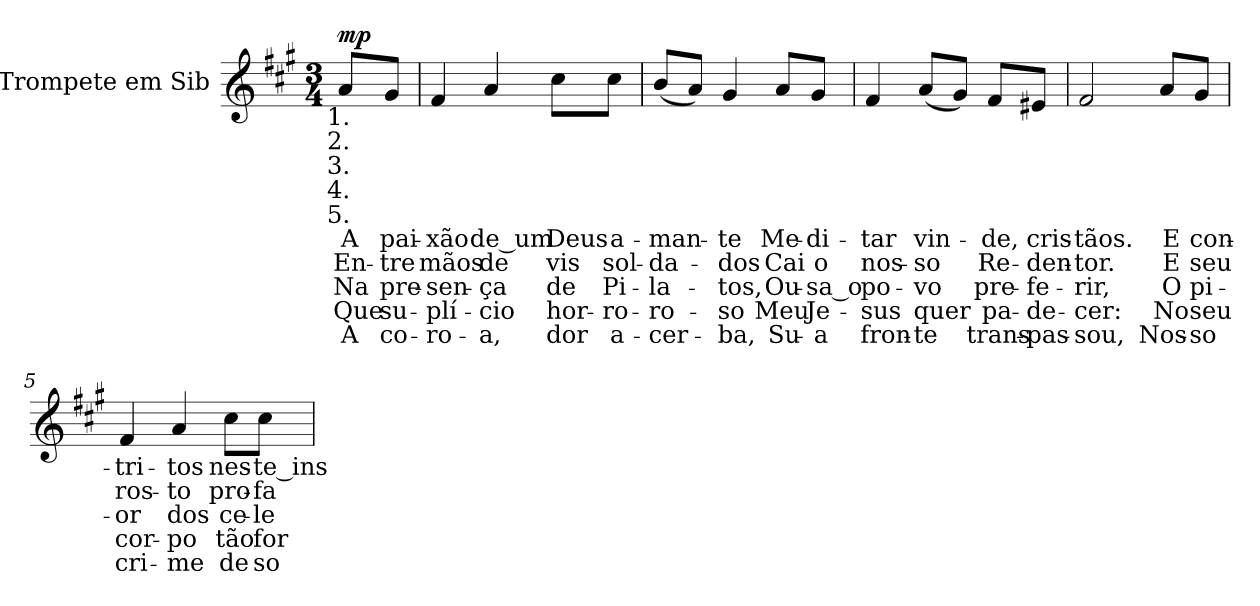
**kern	**text	**text	**text	**text	**text	**dynam
*part1	*part1	*part1	*part1	*part1	*part1	*part1
*staff1	*staff1	*staff1	*staff1	*staff1	*staff1	*staff1
*I"Trompete em Sib	*	*	*	*	*	*
*I'Tpte.	*	*	*	*	*	*
!!LO:PB:g=z
*clefG2	*	*	*	*	*	*
*ITrd1c2	*	*	*	*	*	*
*k[f#]	*	*	*	*	*	*
*e:	*	*	*	*	*	*
*M3/4	*	*	*	*	*	*
*MM52	*	*	*	*	*	*
=	=	=	=	=	=	=
!LO:TX:b:cj:t=1.	!	!	!	!	!	!
!LO:TX:b:cj:t=2.	!	!	!	!	!	!
!LO:TX:b:cj:t=3.	!	!	!	!	!	!
!LO:TX:b:cj:t=4.	!	!	!	!	!	!
!LO:TX:b:cj:t=5.	!	!	!	!	!	!
!	!LO:LY:b:color=#000000	!LO:LY:b:color=#000000	!LO:LY:b:color=#000000	!LO:LY:b:color=#000000	!LO:LY:b:color=#000000	!
8gi/L	A	En-	Na	Que	A	mp
!	!LO:LY:b:color=#000000	!LO:LY:b:color=#000000	!LO:LY:b:color=#000000	!LO:LY:b:color=#000000	!LO:LY:b:color=#000000	!
8f#i/J	pai-	-tre	pre-	su-	co-	.
=1	=1	=1	=1	=1	=1	=1
!	!LO:LY:b:color=#000000	!LO:LY:b:color=#000000	!LO:LY:b:color=#000000	!LO:LY:b:color=#000000	!LO:LY:b:color=#000000	!
4ei/	-xão	mãos	-sen-	-plí-	-ro-	.
!	!LO:LY:b:color=#000000	!LO:LY:b:color=#000000	!LO:LY:b:color=#000000	!LO:LY:b:color=#000000	!LO:LY:b:color=#000000	!
4gi/	de_um	de	-ça	-cio	-a,	.
!	!LO:LY:b:color=#000000	!LO:LY:b:color=#000000	!LO:LY:b:color=#000000	!LO:LY:b:color=#000000	!LO:LY:b:color=#000000	!
8bi\L	Deus	vis	de	hor-	dor	.
!	!LO:LY:b:color=#000000	!LO:LY:b:color=#000000	!LO:LY:b:color=#000000	!LO:LY:b:color=#000000	!LO:LY:b:color=#000000	!
8bi\J	a-	sol-	Pi-	-ro-	a-	.
=2	=2	=2	=2	=2	=2	=2
!	!LO:LY:b:color=#000000	!LO:LY:b:color=#000000	!LO:LY:b:color=#000000	!LO:LY:b:color=#000000	!LO:LY:b:color=#000000	!
(8ai/L	-man-	-da-	-la-	-ro-	-cer-	.
8gi/J)	.	.	.	.	.	.
!	!LO:LY:b:color=#000000	!LO:LY:b:color=#000000	!LO:LY:b:color=#000000	!LO:LY:b:color=#000000	!LO:LY:b:color=#000000	!
4f#i/	-te	-dos	-tos,	-so	-ba,	.
!	!LO:LY:b:color=#000000	!LO:LY:b:color=#000000	!LO:LY:b:color=#000000	!LO:LY:b:color=#000000	!LO:LY:b:color=#000000	!
8gi/L	Me-	Cai	Ou-	Meu	Su-	.
!	!LO:LY:b:color=#000000	!LO:LY:b:color=#000000	!LO:LY:b:color=#000000	!LO:LY:b:color=#000000	!LO:LY:b:color=#000000	!
8f#i/J	-di-	o	-sa_o	Je-	-a	.
=3	=3	=3	=3	=3	=3	=3
!	!LO:LY:b:color=#000000	!LO:LY:b:color=#000000	!LO:LY:b:color=#000000	!LO:LY:b:color=#000000	!LO:LY:b:color=#000000	!
4ei/	-tar	nos-	po-	-sus	fron-	.
!	!LO:LY:b:color=#000000	!LO:LY:b:color=#000000	!LO:LY:b:color=#000000	!LO:LY:b:color=#000000	!LO:LY:b:color=#000000	!
(8gi/L	vin-	-so	-vo	quer	-te	.
8f#i/J)	.	.	.	.	.	.
!	!LO:LY:b:color=#000000	!LO:LY:b:color=#000000	!LO:LY:b:color=#000000	!LO:LY:b:color=#000000	!LO:LY:b:color=#000000	!
8ei/L	-de,	Re-	pre-	pa-	trans-	.
!	!LO:LY:b:color=#000000	!LO:LY:b:color=#000000	!LO:LY:b:color=#000000	!LO:LY:b:color=#000000	!LO:LY:b:color=#000000	!
8d#Xi/J	cris-	-den-	-fe-	-de-	-pas-	.
=4	=4	=4	=4	=4	=4	=4
!	!LO:LY:b:color=#000000	!LO:LY:b:color=#000000	!LO:LY:b:color=#000000	!LO:LY:b:color=#000000	!LO:LY:b:color=#000000	!
2ei/	-tãos.	-tor.	-rir,	-cer:	-sou,	.
!	!LO:LY:b:color=#000000	!LO:LY:b:color=#000000	!LO:LY:b:color=#000000	!LO:LY:b:color=#000000	!LO:LY:b:color=#000000	!
8gi/L	E	E	O	No	Nos-	.
!	!LO:LY:b:color=#000000	!LO:LY:b:color=#000000	!LO:LY:b:color=#000000	!LO:LY:b:color=#000000	!LO:LY:b:color=#000000	!
8f#i/J	con-	seu	pi-	seu	-so	.
!!LO:LB:g=z
=5	=5	=5	=5	=5	=5	=5
!	!LO:LY:b:color=#000000	!LO:LY:b:color=#000000	!LO:LY:b:color=#000000	!LO:LY:b:color=#000000	!LO:LY:b:color=#000000	!
4ei/	-tri-	ros-	-or	cor-	cri-	.
!	!LO:LY:b:color=#000000	!LO:LY:b:color=#000000	!LO:LY:b:color=#000000	!LO:LY:b:color=#000000	!LO:LY:b:color=#000000	!
4gi/	-tos	-to	dos	-po	-me	.
!	!LO:LY:b:color=#000000	!LO:LY:b:color=#000000	!LO:LY:b:color=#000000	!LO:LY:b:color=#000000	!LO:LY:b:color=#000000	!
8bi\L	nes-	pro-	ce-	tão	de	.
!	!LO:LY:b:color=#000000	!LO:LY:b:color=#000000	!LO:LY:b:color=#000000	!LO:LY:b:color=#000000	!LO:LY:b:color=#000000	!
8bi\J	-te_ins-	-fa-	-le-	for-	so-	.
=	=	=	=	=	=	=
*-	*-	*-	*-	*-	*-	*-
